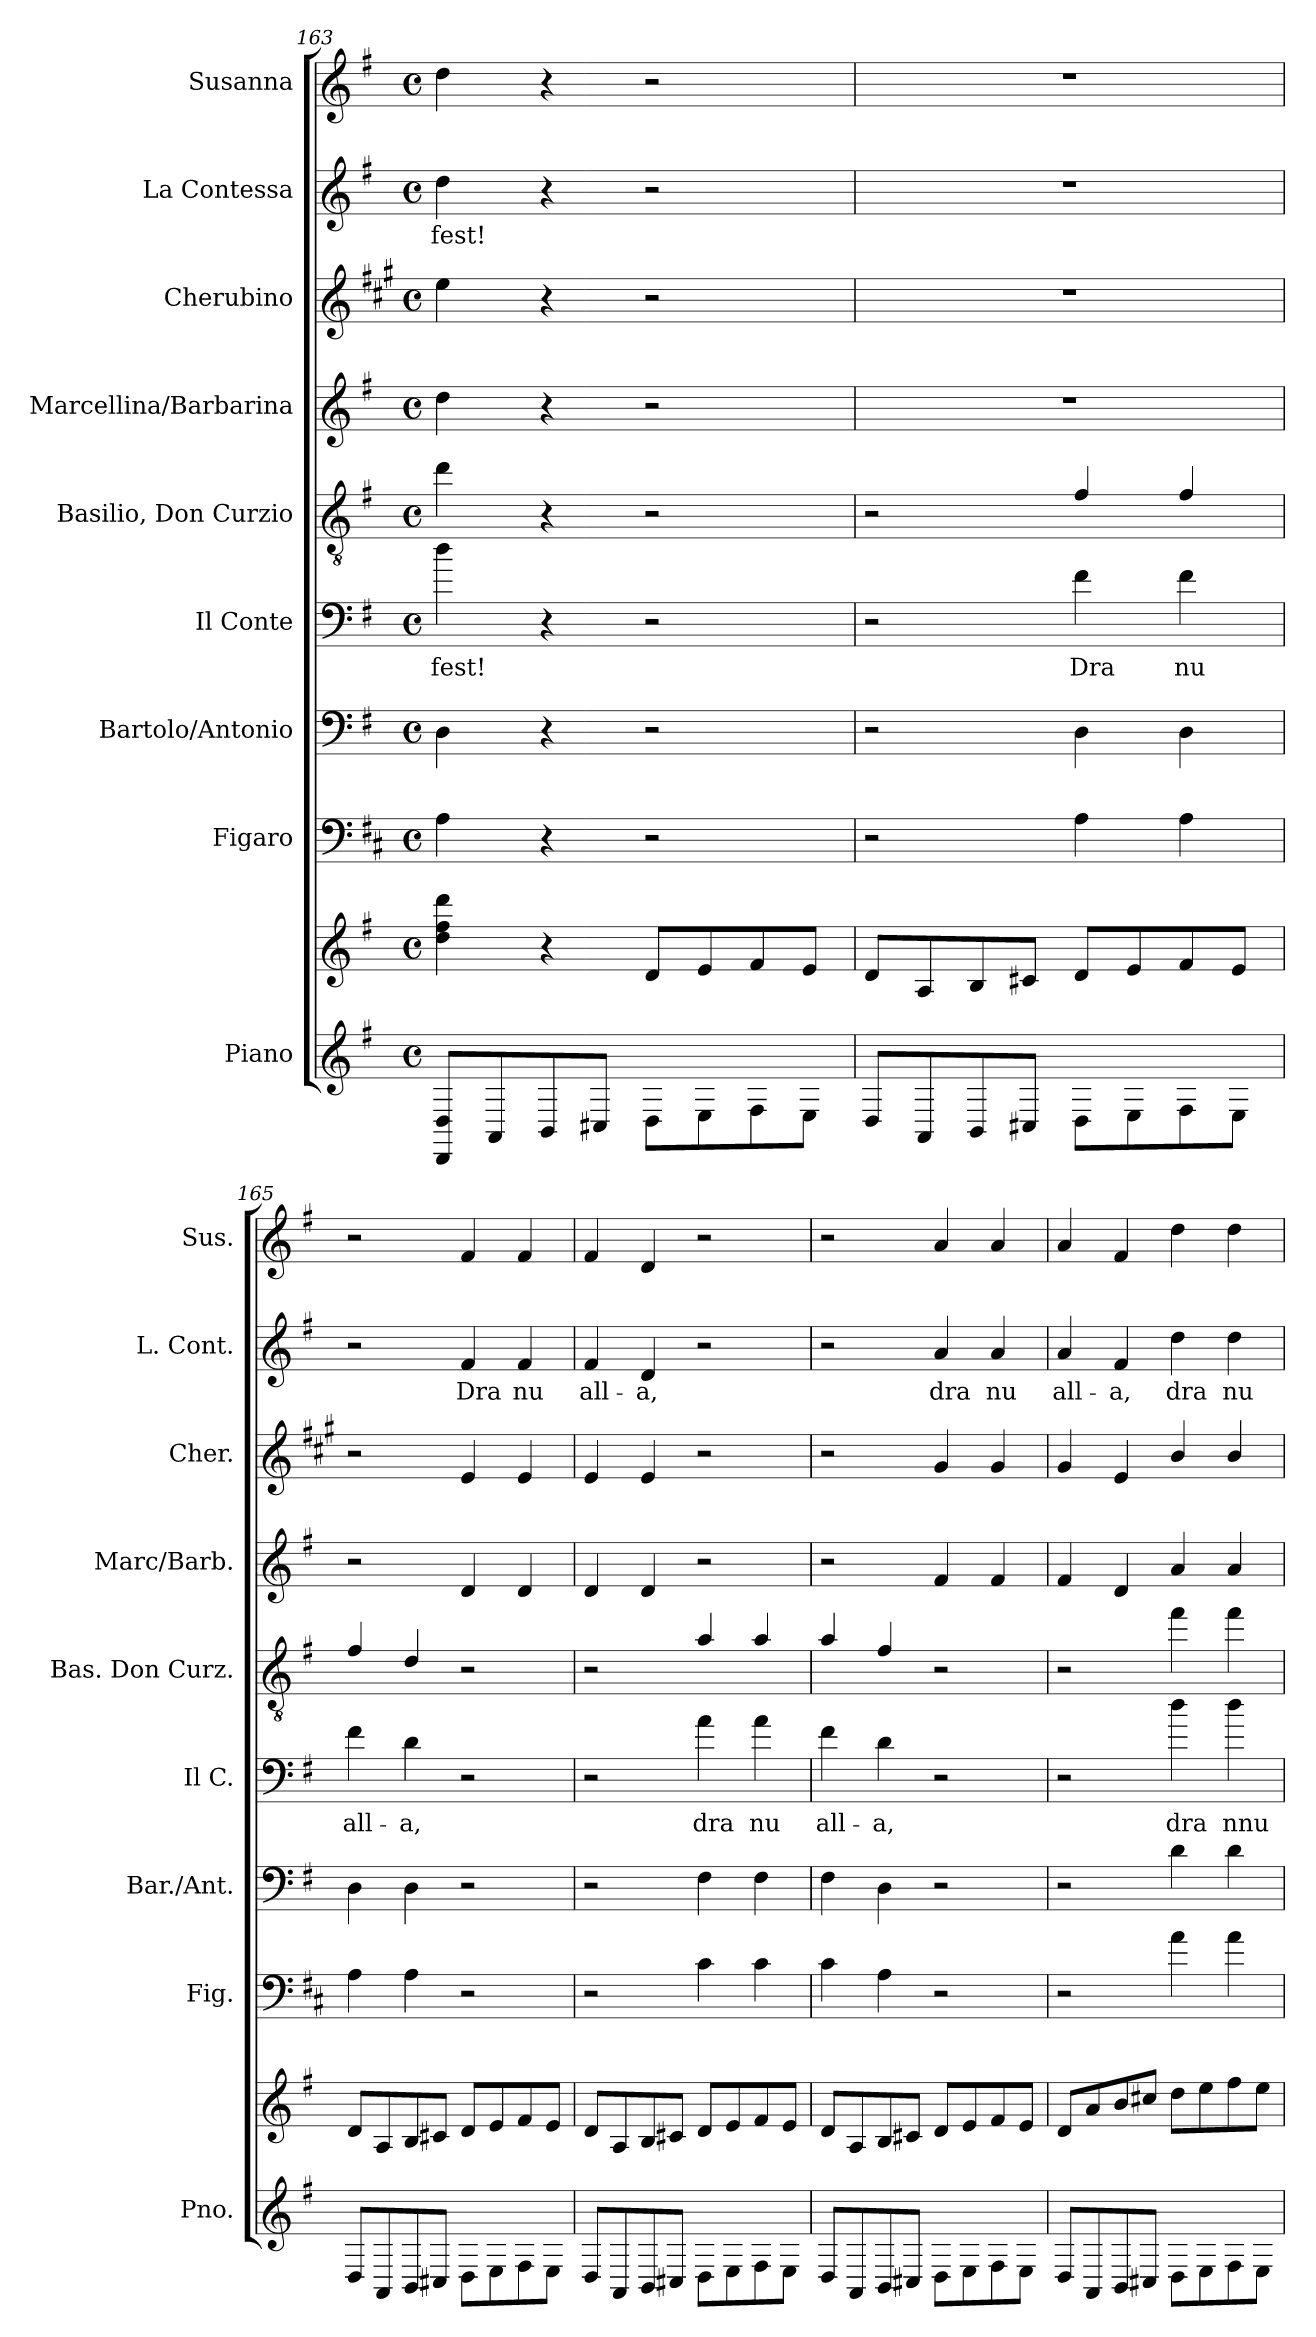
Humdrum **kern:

**kern	**kern	**kern	**kern	**kern	**text	**kern	**kern	**kern	**kern	**text	**kern
*part9	*part9	*part8	*part7	*part6	*part6	*part5	*part4	*part3	*part2	*part2	*part1
*staff10	*staff9	*staff8	*staff7	*staff6	*staff6	*staff5	*staff4	*staff3	*staff2	*staff2	*staff1
*I"Piano	*	*I"Figaro	*I"Bartolo/Antonio	*I"Il Conte	*	*I"Basilio, Don Curzio	*I"Marcellina/Barbarina	*I"Cherubino	*I"La Contessa	*	*I"Susanna
*I'Pno.	*	*I'Fig.	*I'Bar./Ant.	*I'Il C.	*	*I'Bas. Don Curz.	*I'Marc/Barb.	*I'Cher.	*I'L. Cont.	*	*I'Sus.
*clefG2	*clefG2	*clefF4	*clefF4	*clefF4	*	*clefGv2	*clefG2	*clefG2	*clefG2	*	*clefG2
*	*	*ITrd4c7	*	*ITrd8c14	*	*ITrd8c14	*	*ITrd1c2	*	*	*
*k[f#]	*k[f#]	*k[f#]	*k[f#]	*k[f#]	*	*k[f#]	*k[f#]	*k[f#]	*k[f#]	*	*k[f#]
*M4/4	*M4/4	*M4/4	*M4/4	*M4/4	*	*M4/4	*M4/4	*M4/4	*M4/4	*	*M4/4
*met(c)	*met(c)	*met(c)	*met(c)	*met(c)	*	*met(c)	*met(c)	*met(c)	*met(c)	*	*met(c)
=163	=163	=163	=163	=163	=163	=163	=163	=163	=163	=163	=163
!	!	!	!	!	!LO:LY:b	!	!	!	!	!LO:LY:b	!
8DD/ 8D/L	4dd\ 4ff#\ 4ddd\	4D\	4D\	4d\	fest!	4d\	4dd\	4dd\	4dd\	fest!	4dd\
8AA/	.	.	.	.	.	.	.	.	.	.	.
8BB/	4r	4r	4r	4r	.	4r	4r	4r	4r	.	4r
8C#X/J	.	.	.	.	.	.	.	.	.	.	.
8D\L	8d/L	2r	2r	2r	.	2r	2r	2r	2r	.	2r
8E\	8e/	.	.	.	.	.	.	.	.	.	.
8F#\	8f#/	.	.	.	.	.	.	.	.	.	.
8E\J	8e/J	.	.	.	.	.	.	.	.	.	.
=164	=164	=164	=164	=164	=164	=164	=164	=164	=164	=164	=164
8D/L	8d/L	2r	2r	2r	.	2r	1r	1r	1r	.	1r
8AA/	8A/	.	.	.	.	.	.	.	.	.	.
8BB/	8B/	.	.	.	.	.	.	.	.	.	.
8C#X/J	8c#X/J	.	.	.	.	.	.	.	.	.	.
!	!	!	!	!	!LO:LY:b	!	!	!	!	!	!
8D\L	8d/L	4D\	4D\	4F#\	Dra	4F#/	.	.	.	.	.
8E\	8e/	.	.	.	.	.	.	.	.	.	.
!	!	!	!	!	!LO:LY:b	!	!	!	!	!	!
8F#\	8f#/	4D\	4D\	4F#\	nu	4F#/	.	.	.	.	.
8E\J	8e/J	.	.	.	.	.	.	.	.	.	.
=165	=165	=165	=165	=165	=165	=165	=165	=165	=165	=165	=165
!	!	!	!	!	!LO:LY:b	!	!	!	!	!	!
8D/L	8d/L	4D\	4D\	4F#\	all-	4F#/	2r	2r	2r	.	2r
8AA/	8A/	.	.	.	.	.	.	.	.	.	.
!	!	!	!	!	!LO:LY:b	!	!	!	!	!	!
8BB/	8B/	4D\	4D\	4D\	-a,	4D/	.	.	.	.	.
8C#X/J	8c#X/J	.	.	.	.	.	.	.	.	.	.
!	!	!	!	!	!	!	!	!	!	!LO:LY:b	!
8D\L	8d/L	2r	2r	2r	.	2r	4d/	4d/	4f#/	Dra	4f#/
8E\	8e/	.	.	.	.	.	.	.	.	.	.
!	!	!	!	!	!	!	!	!	!	!LO:LY:b	!
8F#\	8f#/	.	.	.	.	.	4d/	4d/	4f#/	nu	4f#/
8E\J	8e/J	.	.	.	.	.	.	.	.	.	.
!!LO:PB:g=z
=166	=166	=166	=166	=166	=166	=166	=166	=166	=166	=166	=166
!	!	!	!	!	!	!	!	!	!	!LO:LY:b	!
8D/L	8d/L	2r	2r	2r	.	2r	4d/	4d/	4f#/	all-	4f#/
8AA/	8A/	.	.	.	.	.	.	.	.	.	.
!	!	!	!	!	!	!	!	!	!	!LO:LY:b	!
8BB/	8B/	.	.	.	.	.	4d/	4d/	4d/	-a,	4d/
8C#X/J	8c#X/J	.	.	.	.	.	.	.	.	.	.
!	!	!	!	!	!LO:LY:b	!	!	!	!	!	!
8D\L	8d/L	4F#\	4F#\	4A\	dra	4A/	2r	2r	2r	.	2r
8E\	8e/	.	.	.	.	.	.	.	.	.	.
!	!	!	!	!	!LO:LY:b	!	!	!	!	!	!
8F#\	8f#/	4F#\	4F#\	4A\	nu	4A/	.	.	.	.	.
8E\J	8e/J	.	.	.	.	.	.	.	.	.	.
=167	=167	=167	=167	=167	=167	=167	=167	=167	=167	=167	=167
!	!	!	!	!	!LO:LY:b	!	!	!	!	!	!
8D/L	8d/L	4F#\	4F#\	4F#\	all-	4A/	2r	2r	2r	.	2r
8AA/	8A/	.	.	.	.	.	.	.	.	.	.
!	!	!	!	!	!LO:LY:b	!	!	!	!	!	!
8BB/	8B/	4D\	4D\	4D\	-a,	4F#/	.	.	.	.	.
8C#X/J	8c#X/J	.	.	.	.	.	.	.	.	.	.
!	!	!	!	!	!	!	!	!	!	!LO:LY:b	!
8D\L	8d/L	2r	2r	2r	.	2r	4f#/	4f#/	4a/	dra	4a/
8E\	8e/	.	.	.	.	.	.	.	.	.	.
!	!	!	!	!	!	!	!	!	!	!LO:LY:b	!
8F#\	8f#/	.	.	.	.	.	4f#/	4f#/	4a/	nu	4a/
8E\J	8e/J	.	.	.	.	.	.	.	.	.	.
=168	=168	=168	=168	=168	=168	=168	=168	=168	=168	=168	=168
!	!	!	!	!	!	!	!	!	!	!LO:LY:b	!
8D/L	8d/L	2r	2r	2r	.	2r	4f#/	4f#/	4a/	all-	4a/
8AA/	8a/	.	.	.	.	.	.	.	.	.	.
!	!	!	!	!	!	!	!	!	!	!LO:LY:b	!
8BB/	8b/	.	.	.	.	.	4d/	4d/	4f#/	-a,	4f#/
8C#X/J	8cc#X/J	.	.	.	.	.	.	.	.	.	.
!	!	!	!	!	!LO:LY:b	!	!	!	!	!LO:LY:b	!
8D\L	8dd\L	4d\	4d\	4d\	dra	4f#\	4a/	4a/	4dd\	dra	4dd\
8E\	8ee\	.	.	.	.	.	.	.	.	.	.
!	!	!	!	!	!LO:LY:b	!	!	!	!	!LO:LY:b	!
8F#\	8ff#\	4d\	4d\	4d\	nnu	4f#\	4a/	4a/	4dd\	nu	4dd\
8E\J	8ee\J	.	.	.	.	.	.	.	.	.	.
=	=	=	=	=	=	=	=	=	=	=	=
*-	*-	*-	*-	*-	*-	*-	*-	*-	*-	*-	*-
